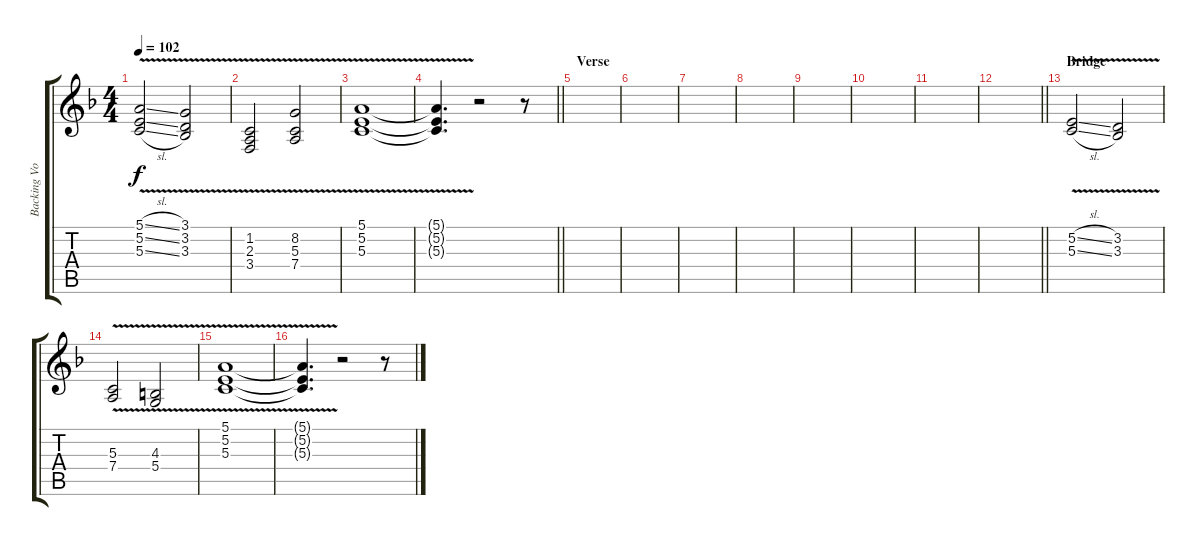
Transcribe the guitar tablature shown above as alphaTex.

\track ("Backing Vocals " "Backing Vo") {instrument voiceoohs}
\staff {score tabs}
\tuning (E4 B3 G3 D3 A2 E2) {hide}
\ts (4 4)
\tempo 102
\clef g2
\ks f
(5.1{v sl} 5.2{v sl} 5.3{v sl}).2{dy f} (3.1{v} 3.2{v} 3.3{v}).2 |
(1.2{v} 2.3{v} 3.4{v}).2 (8.2{v} 5.3{v} 7.4{v}).2 |
(5.1{v} 5.2{v} 5.3{v}).1 |
\barLineRight lightlight
(5.1{t} 5.2{t} 5.3{t}).4{d} r.2 r.8 |
\section ("" "Verse")
|
|
|
|
|
|
|
\barLineRight lightlight
|
\section ("" "Bridge")
(5.2{v sl} 5.3{v sl}).2 (3.2{v} 3.3{v}).2 |
(5.3{v} 7.4{v}).2 (4.3{v} 5.4{v}).2 |
(5.1{v} 5.2{v} 5.3{v}).1 |
(5.1{t} 5.2{t} 5.3{t}).4{d} r.2 r.8
